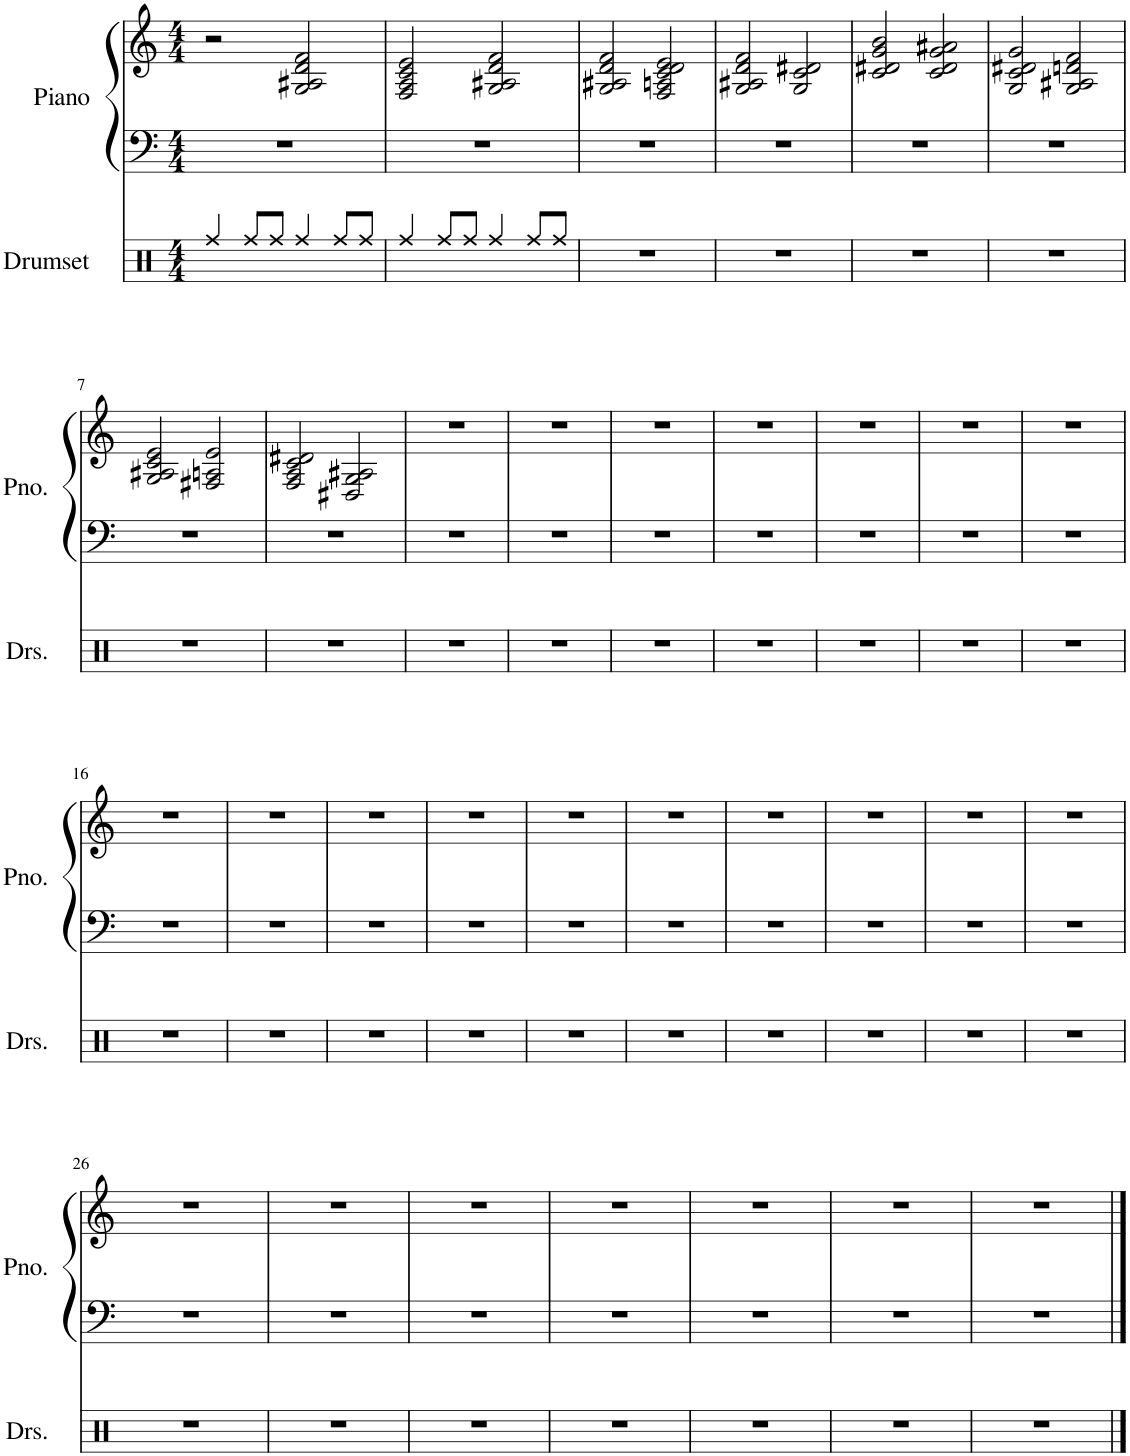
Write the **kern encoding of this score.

**kern	**kern	**kern
*part2	*part1	*part1
*staff3	*staff2	*staff1
*I"Drumset	*I"Piano	*
*I'Drs.	*I'Pno.	*
*clefX	*clefF4	*clefG2
*k[]	*k[]	*k[]
*M4/4	*M4/4	*M4/4
=1	=1	=1
4Rff/	1r	2r
8Rff/L	.	.
8Rff/J	.	.
4Rff/	.	2G/ 2A#X/ 2d/ 2f/
8Rff/L	.	.
8Rff/J	.	.
=2	=2	=2
4Rff/	1r	2F/ 2A/ 2c/ 2e/
8Rff/L	.	.
8Rff/J	.	.
4Rff/	.	2G/ 2A#X/ 2d/ 2f/
8Rff/L	.	.
8Rff/J	.	.
=3	=3	=3
1r	1r	2G/ 2A#X/ 2d/ 2f/
.	.	2F/ 2An/ 2c/ 2d/ 2e/
=4	=4	=4
1r	1r	2G/ 2A#X/ 2d/ 2f/
.	.	2G/ 2c/ 2d#X/
=5	=5	=5
1r	1r	2c/ 2d#X/ 2g/ 2b/
.	.	2c/ 2d#/ 2g/ 2a#X/
=6	=6	=6
1r	1r	2G/ 2c/ 2d#X/ 2g/
.	.	2G/ 2A#X/ 2dn/ 2f/
!!LO:LB:g=z
=7	=7	=7
1r	1r	2G/ 2A#X/ 2c/ 2e/
.	.	2F#X/ 2An/ 2e/
=8	=8	=8
1r	1r	2F/ 2A/ 2c/ 2d#X/
.	.	2D#X/ 2G/ 2A#X/
=9	=9	=9
1r	1r	1r
=10	=10	=10
1r	1r	1r
=11	=11	=11
1r	1r	1r
=12	=12	=12
1r	1r	1r
=13	=13	=13
1r	1r	1r
=14	=14	=14
1r	1r	1r
=15	=15	=15
1r	1r	1r
!!LO:LB:g=z
=16	=16	=16
1r	1r	1r
=17	=17	=17
1r	1r	1r
=18	=18	=18
1r	1r	1r
=19	=19	=19
1r	1r	1r
=20	=20	=20
1r	1r	1r
=21	=21	=21
1r	1r	1r
=22	=22	=22
1r	1r	1r
=23	=23	=23
1r	1r	1r
=24	=24	=24
1r	1r	1r
=25	=25	=25
1r	1r	1r
!!LO:LB:g=z
=26	=26	=26
1r	1r	1r
=27	=27	=27
1r	1r	1r
=28	=28	=28
1r	1r	1r
=29	=29	=29
1r	1r	1r
=30	=30	=30
1r	1r	1r
=31	=31	=31
1r	1r	1r
=32	=32	=32
1r	1r	1r
==	==	==
*-	*-	*-
